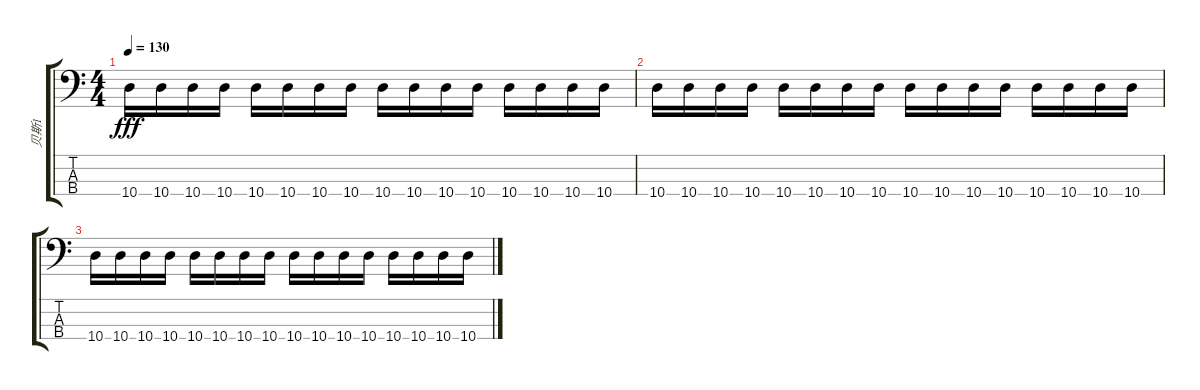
\track ("贝斯1" "贝斯1") {instrument electricbassfinger}
\staff {score tabs}
\tuning (G2 D2 A1 E1) {hide}
\ts (4 4)
\tempo 130
\clef f4
\ks c
10.4.16{dy fff} 10.4.16 10.4.16 10.4.16 10.4.16 10.4.16 10.4.16 10.4.16 10.4.16 10.4.16 10.4.16 10.4.16 10.4.16 10.4.16 10.4.16 10.4.16 |
10.4.16 10.4.16 10.4.16 10.4.16 10.4.16 10.4.16 10.4.16 10.4.16 10.4.16 10.4.16 10.4.16 10.4.16 10.4.16 10.4.16 10.4.16 10.4.16 |
10.4.16 10.4.16 10.4.16 10.4.16 10.4.16 10.4.16 10.4.16 10.4.16 10.4.16 10.4.16 10.4.16 10.4.16 10.4.16 10.4.16 10.4.16 10.4.16
